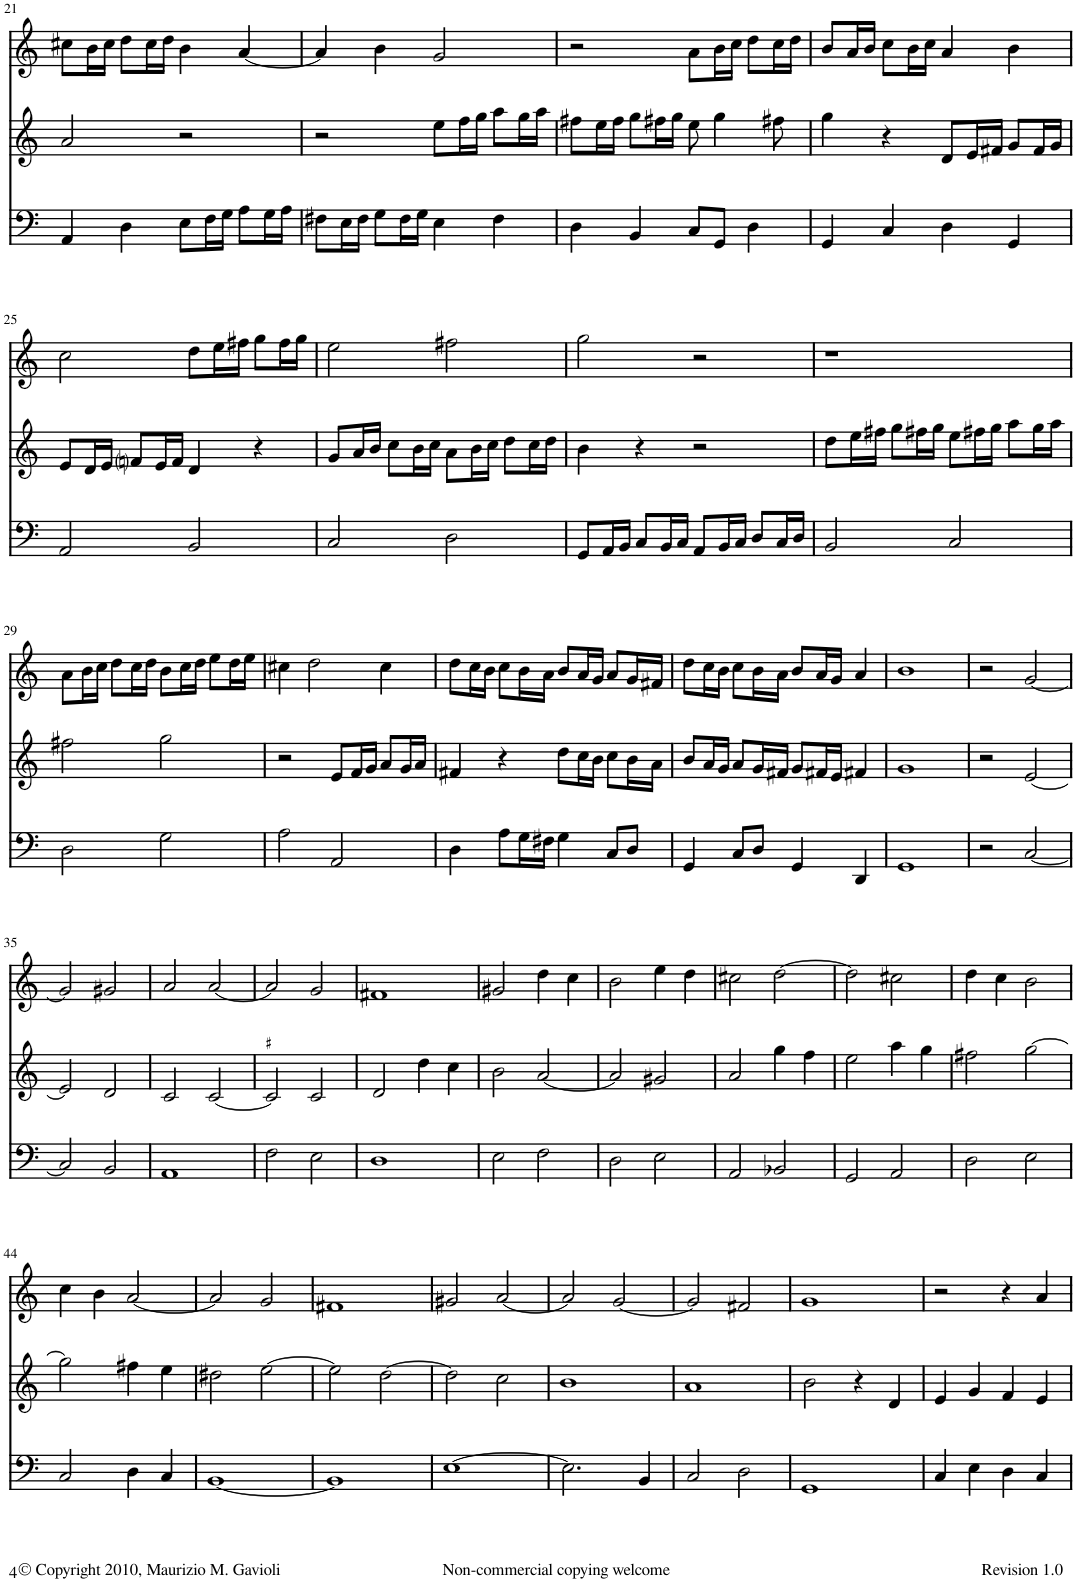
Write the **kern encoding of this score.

**kern	**kern	**kern
*part3	*part2	*part1
*staff3	*staff2	*staff1
*I"Basso	*I"Canto II	*I"Canto I
!!LO:PB:g=z
*clefF4	*clefG2	*clefG2
*k[]	*k[]	*k[]
*M4/4	*M4/4	*M4/4
*met(c)	*met(c)	*met(c)
=21	=21	=21
4AA/	2a/	8cc#X\L
.	.	16b\L
.	.	16cc#\JJ
4D\	.	8dd\L
.	.	16cc#\L
.	.	16dd\JJ
8E\L	2r	4b\
16F\L	.	.
16G\JJ	.	.
8A\L	.	[4a/
16G\L	.	.
16A\JJ	.	.
=22	=22	=22
8F#X\L	2r	4a/]
16E\L	.	.
16F#\JJ	.	.
8G\L	.	4b\
16F#\L	.	.
16G\JJ	.	.
4E\	8ee\L	2g/
.	16ff\L	.
.	16gg\JJ	.
4F#\	8aa\L	.
.	16gg\L	.
.	16aa\JJ	.
=23	=23	=23
4D\	8ff#X\L	2r
.	16ee\L	.
.	16ff#\JJ	.
4BB/	8gg\L	.
.	16ff#X\L	.
.	16gg\JJ	.
8C/L	8ee\	8a\L
8GG/J	4gg\	16b\L
.	.	16cc\JJ
4D\	.	8dd\L
.	8ff#X\	16cc\L
.	.	16dd\JJ
=24	=24	=24
4GG/	4gg\	8b/L
.	.	16a/L
.	.	16b/JJ
4C/	4r	8cc\L
.	.	16b\L
.	.	16cc\JJ
4D\	8d/L	4a/
.	16e/L	.
.	16f#X/JJ	.
4GG/	8g/L	4b\
.	16f#/L	.
.	16g/JJ	.
!!LO:LB:g=z
=25	=25	=25
2AA/	8e/L	2cc\
.	16d/L	.
.	16e/JJ	.
.	8fni/L	.
.	16e/L	.
.	16f/JJ	.
2BB/	4d/	8dd\L
.	.	16ee\L
.	.	16ff#X\JJ
.	4r	8gg\L
.	.	16ff#\L
.	.	16gg\JJ
=26	=26	=26
2C/	8g/L	2ee\
.	16a/L	.
.	16b/JJ	.
.	8cc\L	.
.	16b\L	.
.	16cc\JJ	.
2D\	8a\L	2ff#X\
.	16b\L	.
.	16cc\JJ	.
.	8dd\L	.
.	16cc\L	.
.	16dd\JJ	.
=27	=27	=27
8GG/L	4b\	2gg\
16AA/L	.	.
16BB/JJ	.	.
8C/L	4r	.
16BB/L	.	.
16C/JJ	.	.
8AA/L	2r	2r
16BB/L	.	.
16C/JJ	.	.
8D/L	.	.
16C/L	.	.
16D/JJ	.	.
=28	=28	=28
2BB/	8dd\L	1r
.	16ee\L	.
.	16ff#X\JJ	.
.	8gg\L	.
.	16ff#X\L	.
.	16gg\JJ	.
2C/	8ee\L	.
.	16ff#X\L	.
.	16gg\JJ	.
.	8aa\L	.
.	16gg\L	.
.	16aa\JJ	.
!!LO:LB:g=z
=29	=29	=29
2D\	2ff#X\	8a\L
.	.	16b\L
.	.	16cc\JJ
.	.	8dd\L
.	.	16cc\L
.	.	16dd\JJ
2G\	2gg\	8b\L
.	.	16cc\L
.	.	16dd\JJ
.	.	8ee\L
.	.	16dd\L
.	.	16ee\JJ
=30	=30	=30
2A\	2r	4cc#X\
.	.	2dd\
2AA/	8e/L	.
.	16f/L	.
.	16g/JJ	.
.	8a/L	4cc#\
.	16g/L	.
.	16a/JJ	.
=31	=31	=31
4D\	4f#X/	8dd\L
.	.	16cc\L
.	.	16b\JJ
8A\L	4r	8cc\L
16G\L	.	16b\L
16F#X\JJ	.	16a\JJ
4G\	8dd\L	8b/L
.	16cc\L	16a/L
.	16b\JJ	16g/JJ
8C/L	8cc\L	8a/L
8D/J	16b\L	16g/L
.	16a\JJ	16f#X/JJ
=32	=32	=32
4GG/	8b/L	8dd\L
.	16a/L	16cc\L
.	16g/JJ	16b\JJ
8C/L	8a/L	8cc\L
8D/J	16g/L	16b\L
.	16f#X/JJ	16a\JJ
4GG/	8g/L	8b/L
.	16f#X/L	16a/L
.	16e/JJ	16g/JJ
4DD/	4f#X/	4a/
=33	=33	=33
1GG	1g	1b
=34	=34	=34
2r	2r	2r
[2C/	[2e/	[2g/
!!LO:LB:g=z
=35	=35	=35
2C/]	2e/]	2g/]
2BB/	2d/	2g#X/
=36	=36	=36
1AA	2c/	2a/
.	[2c/	[2a/
=37	=37	=37
2F\	2c/]	2a/]
2E\	2c#X/	2g/
=38	=38	=38
1D	2d/	1f#X
.	4dd\	.
.	4cc\	.
=39	=39	=39
2E\	2b\	2g#X/
2F\	[2a/	4dd\
.	.	4cc\
=40	=40	=40
2D\	2a/]	2b\
2E\	2g#X/	4ee\
.	.	4dd\
=41	=41	=41
2AA/	2a/	2cc#X\
2BB-X/	4gg\	[2dd\
.	4ff\	.
=42	=42	=42
2GG/	2ee\	2dd\]
2AA/	4aa\	2cc#X\
.	4gg\	.
=43	=43	=43
2D\	2ff#X\	4dd\
.	.	4cc\
2E\	[2gg\	2b\
!!LO:LB:g=z
=44	=44	=44
2C/	2gg\]	4cc\
.	.	4b\
4D\	4ff#X\	[2a/
4C/	4ee\	.
=45	=45	=45
[1BB	2dd#X\	2a/]
.	[2ee\	2g/
=46	=46	=46
1BB]	2ee\]	1f#X
.	[2dd\	.
=47	=47	=47
[1E	2dd\]	2g#X/
.	2cc\	[2a/
=48	=48	=48
2.E\]	1b	2a/]
.	.	[2g/
4BB/	.	.
=49	=49	=49
2C/	1a	2g/]
2D\	.	2f#X/
=50	=50	=50
1GG	2b\	1g
.	4r	.
.	4d/	.
=51	=51	=51
4C/	4e/	2r
4E\	4g/	.
4D\	4f/	4r
4C/	4e/	4a/
=	=	=
*-	*-	*-
